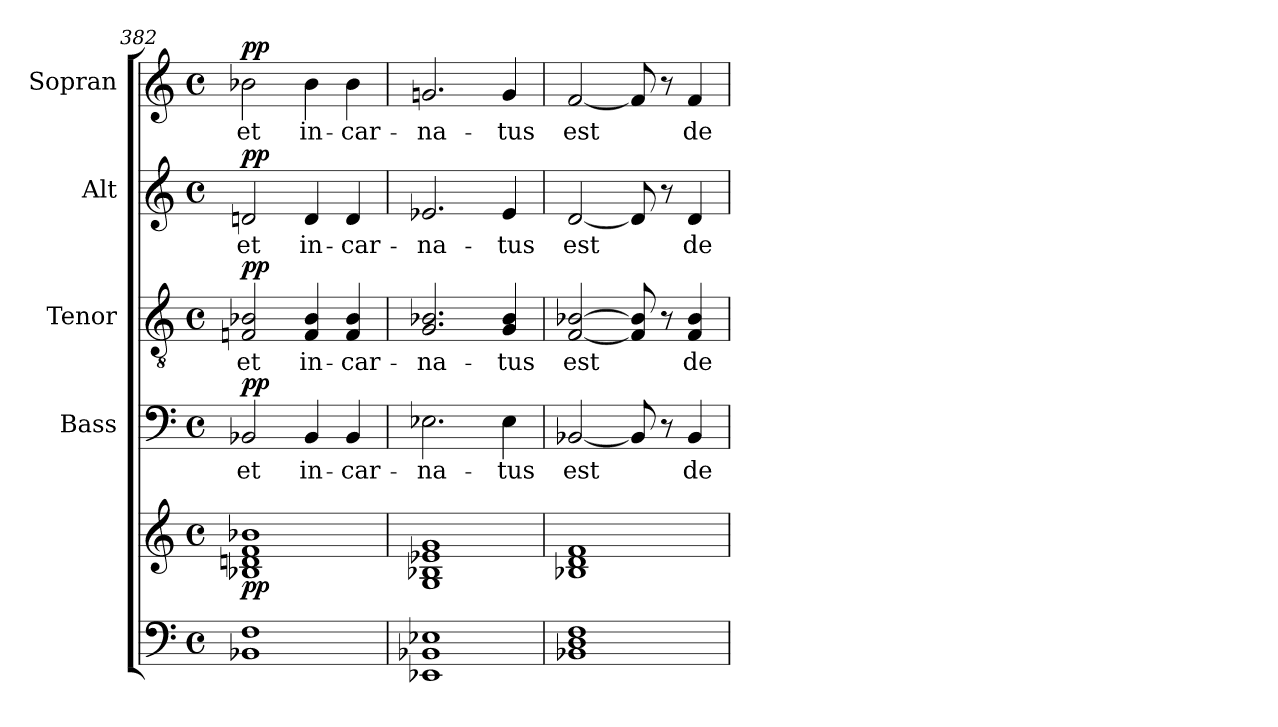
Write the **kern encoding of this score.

**kern	**kern	**dynam	**kern	**text	**dynam	**kern	**text	**dynam	**kern	**text	**dynam	**kern	**text	**dynam
*part5	*part5	*part5	*part4	*part4	*part4	*part3	*part3	*part3	*part2	*part2	*part2	*part1	*part1	*part1
*staff6	*staff5	*staff5/6	*staff4	*staff4	*staff4	*staff3	*staff3	*staff3	*staff2	*staff2	*staff2	*staff1	*staff1	*staff1
*	*	*	*I"Bass	*	*	*I"Tenor	*	*	*I"Alt	*	*	*I"Sopran	*	*
*	*	*	*I'B.	*	*	*I'T.	*	*	*I'A.	*	*	*I'S.	*	*
!!LO:PB:g=z
*clefF4	*clefG2	*	*clefF4	*	*	*clefGv2	*	*	*clefG2	*	*	*clefG2	*	*
*k[]	*k[]	*	*k[]	*	*	*k[]	*	*	*k[]	*	*	*k[]	*	*
*C:	*C:	*	*C:	*	*	*C:	*	*	*C:	*	*	*C:	*	*
*M4/4	*M4/4	*	*M4/4	*	*	*M4/4	*	*	*M4/4	*	*	*M4/4	*	*
*met(c)	*met(c)	*	*met(c)	*	*	*met(c)	*	*	*met(c)	*	*	*met(c)	*	*
=382	=382	=382	=382	=382	=382	=382	=382	=382	=382	=382	=382	=382	=382	=382
!	!	!LO:DY:b	!	!LO:LY:b	!LO:DY:a	!	!LO:LY:b	!LO:DY:a	!	!LO:LY:b	!LO:DY:a	!	!LO:LY:b	!LO:DY:a
1BB-X 1F	1B- 1dn 1f 1b-X	pp	2BB-X/	et	pp	2Fn/ 2B-X/	et	pp	2dn/	et	pp	2b-X\	et	pp
!	!	!	!	!LO:LY:b	!	!	!LO:LY:b	!	!	!LO:LY:b	!	!	!LO:LY:b	!
.	.	.	4BB-/	in-	.	4F/ 4B-/	in-	.	4d/	in-	.	4b-\	in-	.
!	!	!	!	!LO:LY:b	!	!	!LO:LY:b	!	!	!LO:LY:b	!	!	!LO:LY:b	!
.	.	.	4BB-/	-car-	.	4F/ 4B-/	-car-	.	4d/	-car-	.	4b-\	-car-	.
=383	=383	=383	=383	=383	=383	=383	=383	=383	=383	=383	=383	=383	=383	=383
!	!	!	!	!LO:LY:b	!	!	!LO:LY:b	!	!	!LO:LY:b	!	!	!LO:LY:b	!
1EE-X 1BB-X 1E-X	1G 1B-X 1e-X 1g	.	2.E-X\	-na-	.	2.G/ 2.B-X/	-na-	.	2.e-X/	-na-	.	2.gn/	-na-	.
!	!	!	!	!LO:LY:b	!	!	!LO:LY:b	!	!	!LO:LY:b	!	!	!LO:LY:b	!
.	.	.	4E-\	-tus	.	4G/ 4B-/	-tus	.	4e-/	-tus	.	4g/	-tus	.
=384	=384	=384	=384	=384	=384	=384	=384	=384	=384	=384	=384	=384	=384	=384
!	!	!	!	!LO:LY:b	!	!	!LO:LY:b	!	!	!LO:LY:b	!	!	!LO:LY:b	!
1BB-X 1D 1F	1B-X 1d 1f	.	[2BB-X/	est	.	[2F/ [2B-X/	est	.	[2d/	est	.	[2f/	est	.
.	.	.	8BB-/]	.	.	8F/] 8B-/]	.	.	8d/]	.	.	8f/]	.	.
.	.	.	8r	.	.	8r	.	.	8r	.	.	8r	.	.
!	!	!	!	!LO:LY:b	!	!	!LO:LY:b	!	!	!LO:LY:b	!	!	!LO:LY:b	!
.	.	.	4BB-/	de	.	4F/ 4B-/	de	.	4d/	de	.	4f/	de	.
=	=	=	=	=	=	=	=	=	=	=	=	=	=	=
*-	*-	*-	*-	*-	*-	*-	*-	*-	*-	*-	*-	*-	*-	*-
